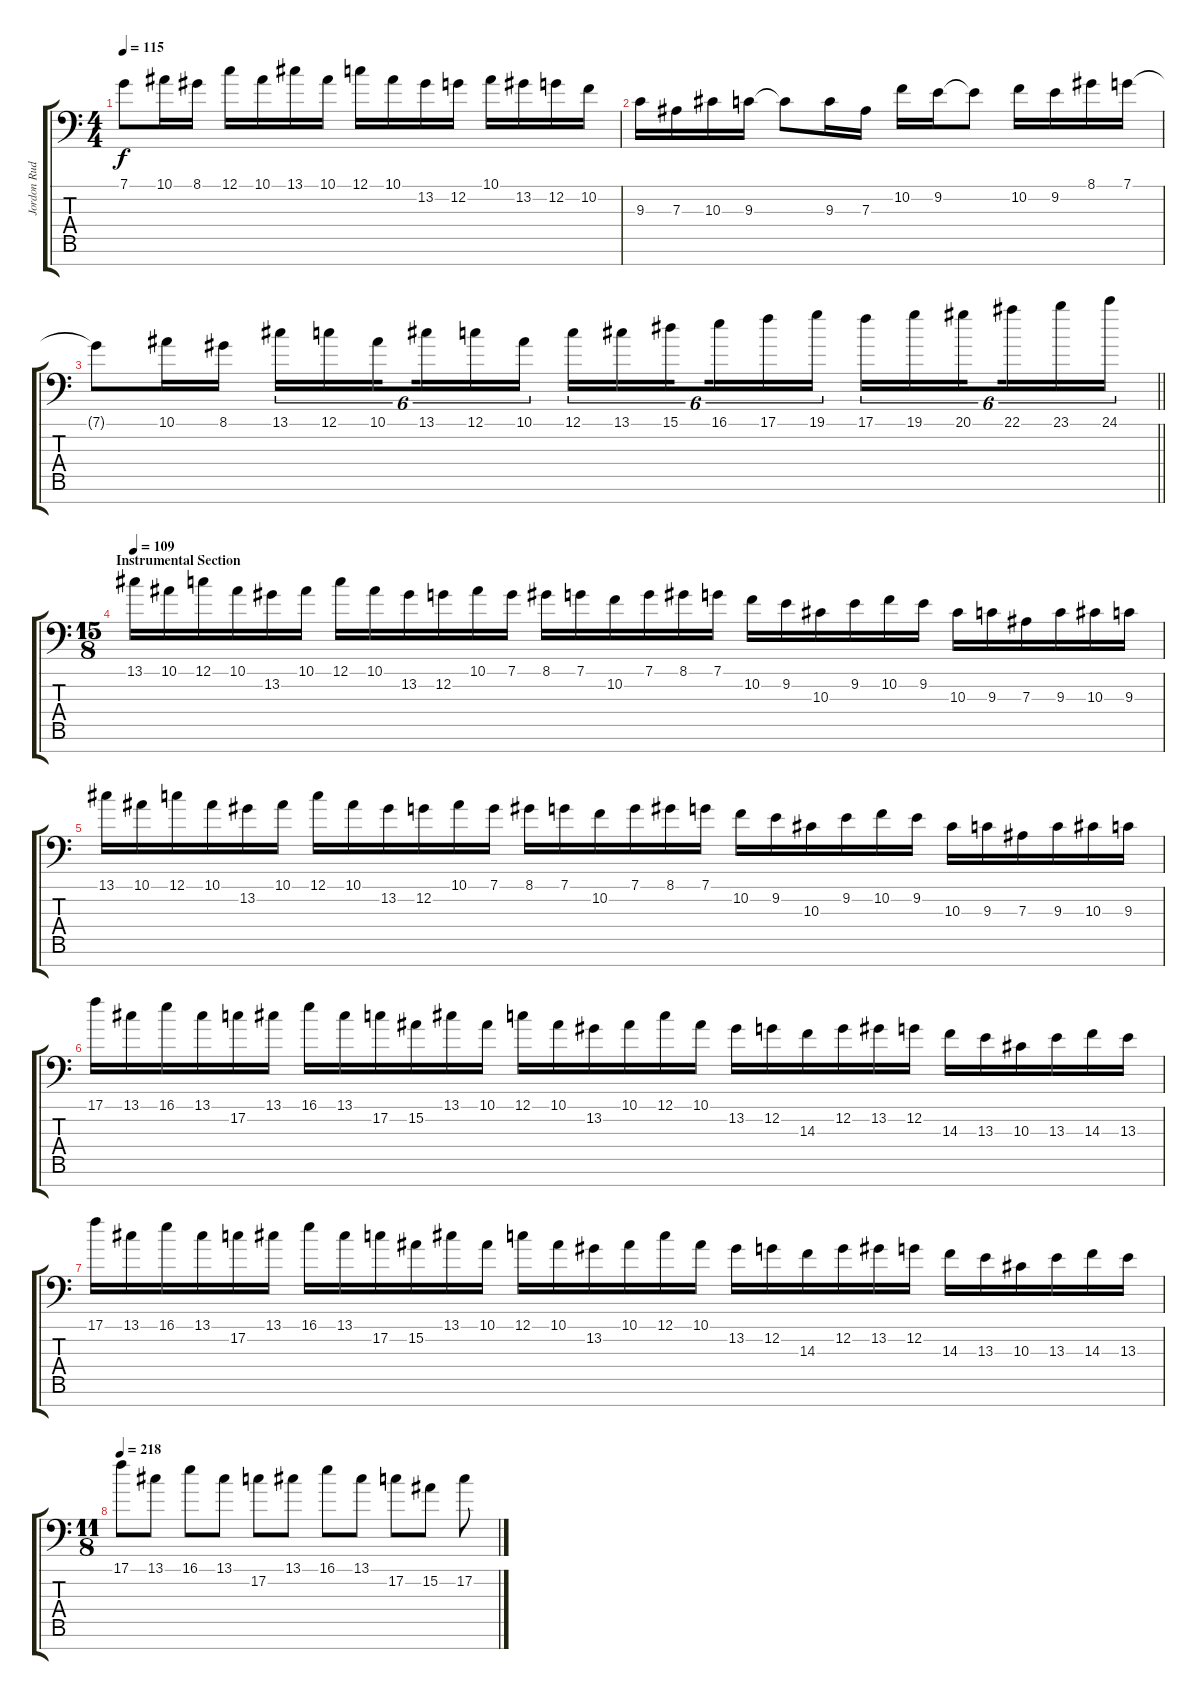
\track ("Jordon Rudess" "Jordon Rud") {instrument synthstrings1}
\staff {score tabs}
\tuning (C4 G3 Eb3 Bb2 F2 C2 G1) {hide}
\ts (4 4)
\tempo 115
\clef f4
\ks c
7.1{t}.8{dy f} 10.1.16 8.1.16 12.1.16 10.1.16 13.1.16 10.1.16 12.1.16 10.1.16 13.2.16 12.2.16 10.1.16 13.2.16 12.2.16 10.2.16 |
9.3.16 7.3.16 10.3.16 9.3.16 9.3{t}.8 9.3.16 7.3.16 10.2.16 9.2.16 9.2{t}.8 10.2.16 9.2.16 8.1.16 7.1.16 |
\barLineRight lightlight
7.1{t}.8 10.1.16 8.1.16 13.1.16{tu (6 4)} 12.1.16{tu (6 4)} 10.1.16{tu (6 4) beam splitsecondary} 13.1.16{tu (6 4)} 12.1.16{tu (6 4)} 10.1.16{tu (6 4)} 12.1.16{tu (6 4)} 13.1.16{tu (6 4)} 15.1.16{tu (6 4) beam splitsecondary} 16.1.16{tu (6 4)} 17.1.16{tu (6 4)} 19.1.16{tu (6 4)} 17.1.16{tu (6 4)} 19.1.16{tu (6 4)} 20.1.16{tu (6 4) beam splitsecondary} 22.1.16{tu (6 4)} 23.1.16{tu (6 4)} 24.1.16{tu (6 4)} |
\ts (15 8)
\section ("" "Instrumental Section")
\tempo 109
13.1.16{volume 12 balance 12 instrument lead2sawtooth} 10.1.16 12.1.16 10.1.16 13.2.16 10.1.16 12.1.16 10.1.16 13.2.16 12.2.16 10.1.16 7.1.16 8.1.16 7.1.16 10.2.16 7.1.16 8.1.16 7.1.16 10.2.16 9.2.16 10.3.16 9.2.16 10.2.16 9.2.16 10.3.16 9.3.16 7.3.16 9.3.16 10.3.16 9.3.16 |
13.1.16 10.1.16 12.1.16 10.1.16 13.2.16 10.1.16 12.1.16 10.1.16 13.2.16 12.2.16 10.1.16 7.1.16 8.1.16 7.1.16 10.2.16 7.1.16 8.1.16 7.1.16 10.2.16 9.2.16 10.3.16 9.2.16 10.2.16 9.2.16 10.3.16 9.3.16 7.3.16 9.3.16 10.3.16 9.3.16 |
17.1.16 13.1.16 16.1.16 13.1.16 17.2.16 13.1.16 16.1.16 13.1.16 17.2.16 15.2.16 13.1.16 10.1.16 12.1.16 10.1.16 13.2.16 10.1.16 12.1.16 10.1.16 13.2.16 12.2.16 14.3.16 12.2.16 13.2.16 12.2.16 14.3.16 13.3.16 10.3.16 13.3.16 14.3.16 13.3.16 |
17.1.16 13.1.16 16.1.16 13.1.16 17.2.16 13.1.16 16.1.16 13.1.16 17.2.16 15.2.16 13.1.16 10.1.16 12.1.16 10.1.16 13.2.16 10.1.16 12.1.16 10.1.16 13.2.16 12.2.16 14.3.16 12.2.16 13.2.16 12.2.16 14.3.16 13.3.16 10.3.16 13.3.16 14.3.16 13.3.16 |
\ts (11 8)
\tempo 218
17.1.8 13.1.8 16.1.8 13.1.8 17.2.8 13.1.8 16.1.8 13.1.8 17.2.8 15.2.8 17.2.8
